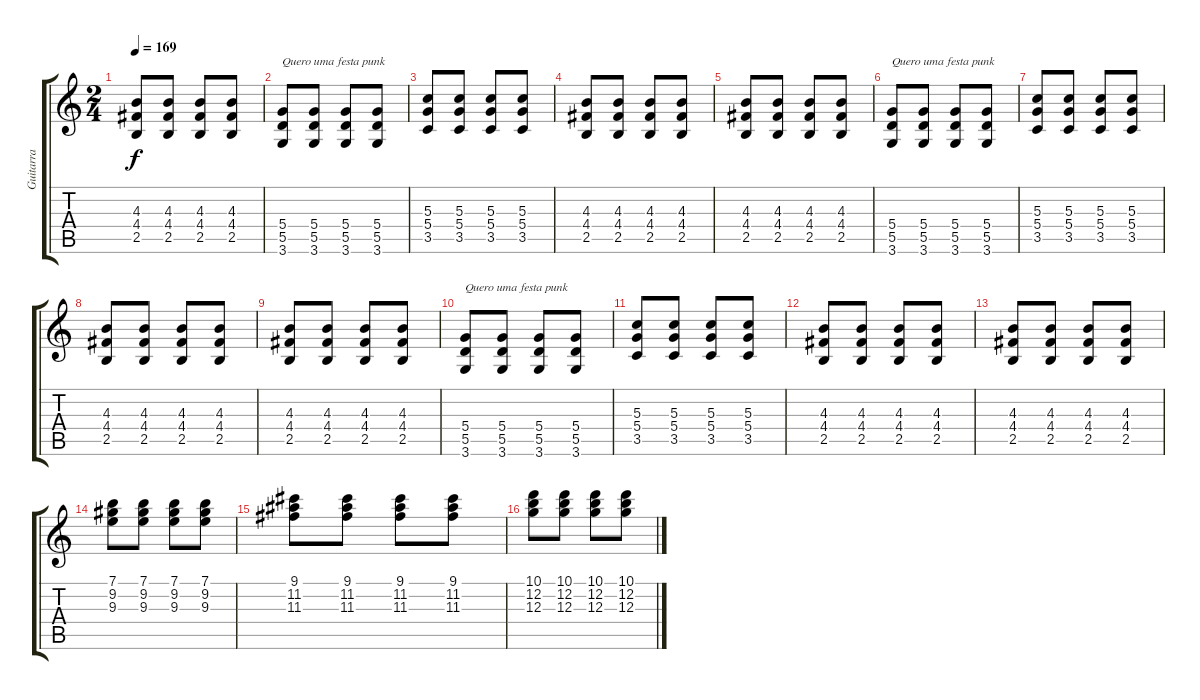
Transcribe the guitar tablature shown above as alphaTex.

\track ("Guitarra" "Guitarra") {instrument distortionguitar}
\staff {score tabs}
\tuning (E4 B3 G3 D3 A2 E2) {hide}
\ts (2 4)
\tempo 169
\clef g2
\ks c
(4.3 4.4 2.5).8{dy f} (4.3 4.4 2.5).8 (4.3 4.4 2.5).8 (4.3 4.4 2.5).8 |
(5.4 5.5 3.6).8{txt "Quero uma festa punk "} (5.4 5.5 3.6).8 (5.4 5.5 3.6).8 (5.4 5.5 3.6).8 |
(5.3 5.4 3.5).8 (5.3 5.4 3.5).8 (5.3 5.4 3.5).8 (5.3 5.4 3.5).8 |
(4.3 4.4 2.5).8 (4.3 4.4 2.5).8 (4.3 4.4 2.5).8 (4.3 4.4 2.5).8 |
(4.3 4.4 2.5).8 (4.3 4.4 2.5).8 (4.3 4.4 2.5).8 (4.3 4.4 2.5).8 |
(5.4 5.5 3.6).8{txt "Quero uma festa punk "} (5.4 5.5 3.6).8 (5.4 5.5 3.6).8 (5.4 5.5 3.6).8 |
(5.3 5.4 3.5).8 (5.3 5.4 3.5).8 (5.3 5.4 3.5).8 (5.3 5.4 3.5).8 |
(4.3 4.4 2.5).8 (4.3 4.4 2.5).8 (4.3 4.4 2.5).8 (4.3 4.4 2.5).8 |
(4.3 4.4 2.5).8 (4.3 4.4 2.5).8 (4.3 4.4 2.5).8 (4.3 4.4 2.5).8 |
(5.4 5.5 3.6).8{txt "Quero uma festa punk "} (5.4 5.5 3.6).8 (5.4 5.5 3.6).8 (5.4 5.5 3.6).8 |
(5.3 5.4 3.5).8 (5.3 5.4 3.5).8 (5.3 5.4 3.5).8 (5.3 5.4 3.5).8 |
(4.3 4.4 2.5).8 (4.3 4.4 2.5).8 (4.3 4.4 2.5).8 (4.3 4.4 2.5).8 |
(4.3 4.4 2.5).8 (4.3 4.4 2.5).8 (4.3 4.4 2.5).8 (4.3 4.4 2.5).8 |
(7.1 9.2 9.3).8 (7.1 9.2 9.3).8 (7.1 9.2 9.3).8 (7.1 9.2 9.3).8 |
(9.1 11.2 11.3).8 (9.1 11.2 11.3).8 (9.1 11.2 11.3).8 (9.1 11.2 11.3).8 |
(10.1 12.2 12.3).8 (10.1 12.2 12.3).8 (10.1 12.2 12.3).8 (10.1 12.2 12.3).8
